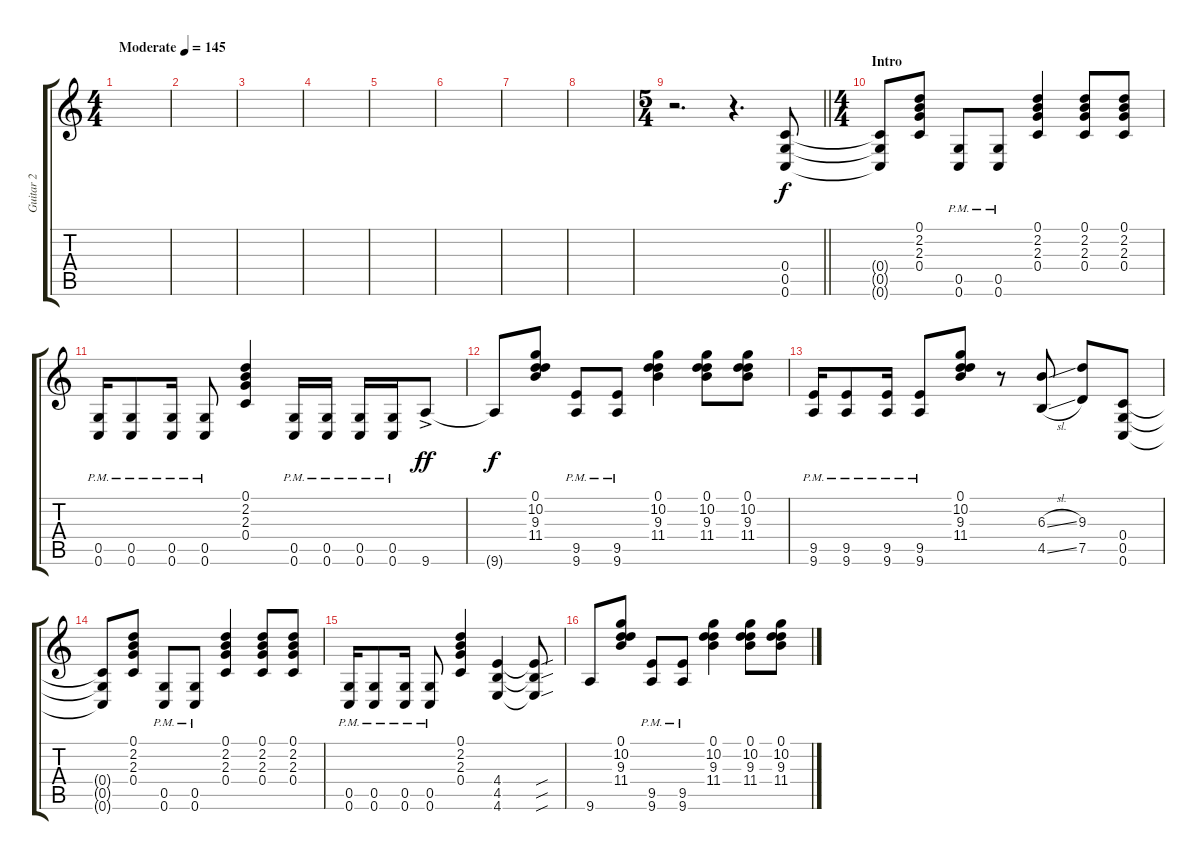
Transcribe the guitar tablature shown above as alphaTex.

\track ("Guitar 2" "Guitar 2") {instrument distortionguitar}
\staff {score tabs}
\tuning (D4 A3 F3 C3 G2 C2) {hide}
\ts (4 4)
\tempo (145 "Moderate")
\clef g2
\ks c
|
|
|
|
|
|
|
|
\ts (5 4)
\barLineRight lightlight
r.2{d} r.4{d} (0.4 0.5 0.6).8 |
\ts (4 4)
\section ("" "Intro")
(0.4{t} 0.5{t} 0.6{t}).8 (0.1 2.2 2.3 0.4).8 (0.5{pm} 0.6{pm}).8 (0.5{pm} 0.6{pm}).8 (0.1 2.2 2.3 0.4).4 (0.1 2.2 2.3 0.4).8 (0.1 2.2 2.3 0.4).8 |
(0.5{pm} 0.6{pm}).16 (0.5{pm} 0.6{pm}).8 (0.5{pm} 0.6{pm}).16 (0.5{pm} 0.6{pm}).8 (0.1 2.2 2.3 0.4).4 (0.5{pm} 0.6{pm}).16 (0.5{pm} 0.6{pm}).16 (0.5{pm} 0.6{pm}).16 (0.5{pm} 0.6{pm}).16 9.6{ac}.8{dy ff} |
9.6{t}.8{dy f} (0.1 10.2 9.3 11.4).8 (9.5{pm} 9.6{pm}).8 (9.5{pm} 9.6{pm}).8 (0.1 10.2 9.3 11.4).4 (0.1 10.2 9.3 11.4).8 (0.1 10.2 9.3 11.4).8 |
(9.5{pm} 9.6{pm}).16 (9.5{pm} 9.6{pm}).8 (9.5{pm} 9.6{pm}).16 (9.5{pm} 9.6{pm}).8 (0.1 10.2 9.3 11.4).8 r.8 (6.3{sl} 4.5{sl}).8 (9.3 7.5).8 (0.4 0.5 0.6).8 |
(0.4{t} 0.5{t} 0.6{t}).8 (0.1 2.2 2.3 0.4).8 (0.5{pm} 0.6{pm}).8 (0.5{pm} 0.6{pm}).8 (0.1 2.2 2.3 0.4).4 (0.1 2.2 2.3 0.4).8 (0.1 2.2 2.3 0.4).8 |
(0.5{pm} 0.6{pm}).16 (0.5{pm} 0.6{pm}).8 (0.5{pm} 0.6{pm}).16 (0.5{pm} 0.6{pm}).8 (0.1 2.2 2.3 0.4).4 (4.4 4.5 4.6).4 (4.4{sou t} 4.5{sou t} 4.6{sou t}).8 |
9.6.8 (0.1 10.2 9.3 11.4).8 (9.5{pm} 9.6{pm}).8 (9.5{pm} 9.6{pm}).8 (0.1 10.2 9.3 11.4).4 (0.1 10.2 9.3 11.4).8 (0.1 10.2 9.3 11.4).8
